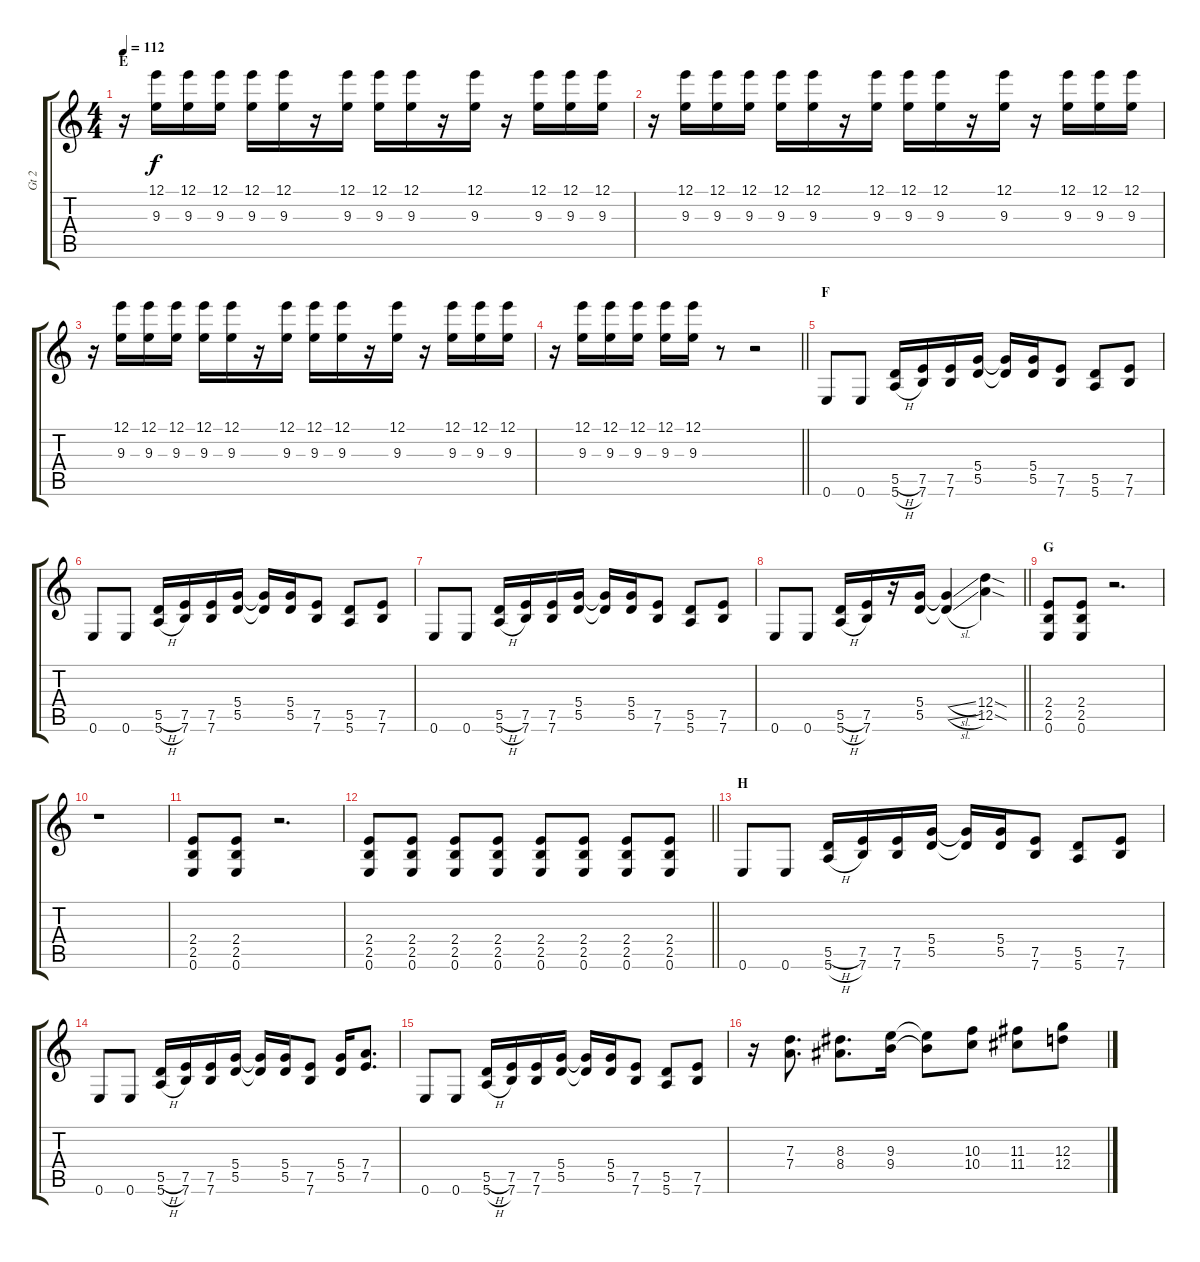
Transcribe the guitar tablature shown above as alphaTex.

\track ("Gt 2" "Gt 2") {instrument overdrivenguitar}
\staff {score tabs}
\tuning (E4 B3 G3 D3 A2 E2) {hide}
\ts (4 4)
\section ("" "E")
\tempo 112
\clef g2
\ks c
r.16{dy f} (12.1 9.3).16 (12.1 9.3).16 (12.1 9.3).16 (12.1 9.3).16 (12.1 9.3).16 r.16 (12.1 9.3).16 (12.1 9.3).16 (12.1 9.3).16 r.16 (12.1 9.3).16 r.16 (12.1 9.3).16 (12.1 9.3).16 (12.1 9.3).16 |
r.16 (12.1 9.3).16 (12.1 9.3).16 (12.1 9.3).16 (12.1 9.3).16 (12.1 9.3).16 r.16 (12.1 9.3).16 (12.1 9.3).16 (12.1 9.3).16 r.16 (12.1 9.3).16 r.16 (12.1 9.3).16 (12.1 9.3).16 (12.1 9.3).16 |
r.16 (12.1 9.3).16 (12.1 9.3).16 (12.1 9.3).16 (12.1 9.3).16 (12.1 9.3).16 r.16 (12.1 9.3).16 (12.1 9.3).16 (12.1 9.3).16 r.16 (12.1 9.3).16 r.16 (12.1 9.3).16 (12.1 9.3).16 (12.1 9.3).16 |
\barLineRight lightlight
r.16 (12.1 9.3).16 (12.1 9.3).16 (12.1 9.3).16 (12.1 9.3).16 (12.1 9.3).16 r.8 r.2 |
\section ("" "F")
0.6.8 0.6.8 (5.5{h} 5.6{h}).16 (7.5 7.6).16 (7.5 7.6).16 (5.4 5.5).16 (5.4{t} 5.5{t}).16 (5.4 5.5).16 (7.5 7.6).8 (5.5 5.6).8 (7.5 7.6).8 |
0.6.8 0.6.8 (5.5{h} 5.6{h}).16 (7.5 7.6).16 (7.5 7.6).16 (5.4 5.5).16 (5.4{t} 5.5{t}).16 (5.4 5.5).16 (7.5 7.6).8 (5.5 5.6).8 (7.5 7.6).8 |
0.6.8 0.6.8 (5.5{h} 5.6{h}).16 (7.5 7.6).16 (7.5 7.6).16 (5.4 5.5).16 (5.4{t} 5.5{t}).16 (5.4 5.5).16 (7.5 7.6).8 (5.5 5.6).8 (7.5 7.6).8 |
\barLineRight lightlight
0.6.8 0.6.8 (5.5{h} 5.6{h}).16 (7.5 7.6).16 r.16 (5.4 5.5).16 (5.4{sl t} 5.5{sl t}).4 (12.4{sod} 12.5{sod}).4 |
\section ("" "G")
(2.4 2.5 0.6).8 (2.4 2.5 0.6).8 r.2{d} |
r.1 |
(2.4 2.5 0.6).8 (2.4 2.5 0.6).8 r.2{d} |
\barLineRight lightlight
(2.4 2.5 0.6).8 (2.4 2.5 0.6).8 (2.4 2.5 0.6).8 (2.4 2.5 0.6).8 (2.4 2.5 0.6).8 (2.4 2.5 0.6).8 (2.4 2.5 0.6).8 (2.4 2.5 0.6).8 |
\section ("" "H")
0.6.8 0.6.8 (5.5{h} 5.6{h}).16 (7.5 7.6).16 (7.5 7.6).16 (5.4 5.5).16 (5.4{t} 5.5{t}).16 (5.4 5.5).16 (7.5 7.6).8 (5.5 5.6).8 (7.5 7.6).8 |
0.6.8 0.6.8 (5.5{h} 5.6{h}).16 (7.5 7.6).16 (7.5 7.6).16 (5.4 5.5).16 (5.4{t} 5.5{t}).16 (5.4 5.5).16 (7.5 7.6).8 (5.4 5.5).16 (7.4 7.5).8{d} |
0.6.8 0.6.8 (5.5{h} 5.6{h}).16 (7.5 7.6).16 (7.5 7.6).16 (5.4 5.5).16 (5.4{t} 5.5{t}).16 (5.4 5.5).16 (7.5 7.6).8 (5.5 5.6).8 (7.5 7.6).8 |
r.16 (7.3 7.4).8{d} (8.3 8.4).8{d} (9.3 9.4).16 (9.3{t} 9.4{t}).8 (10.3 10.4).8 (11.3 11.4).8 (12.3 12.4).8
